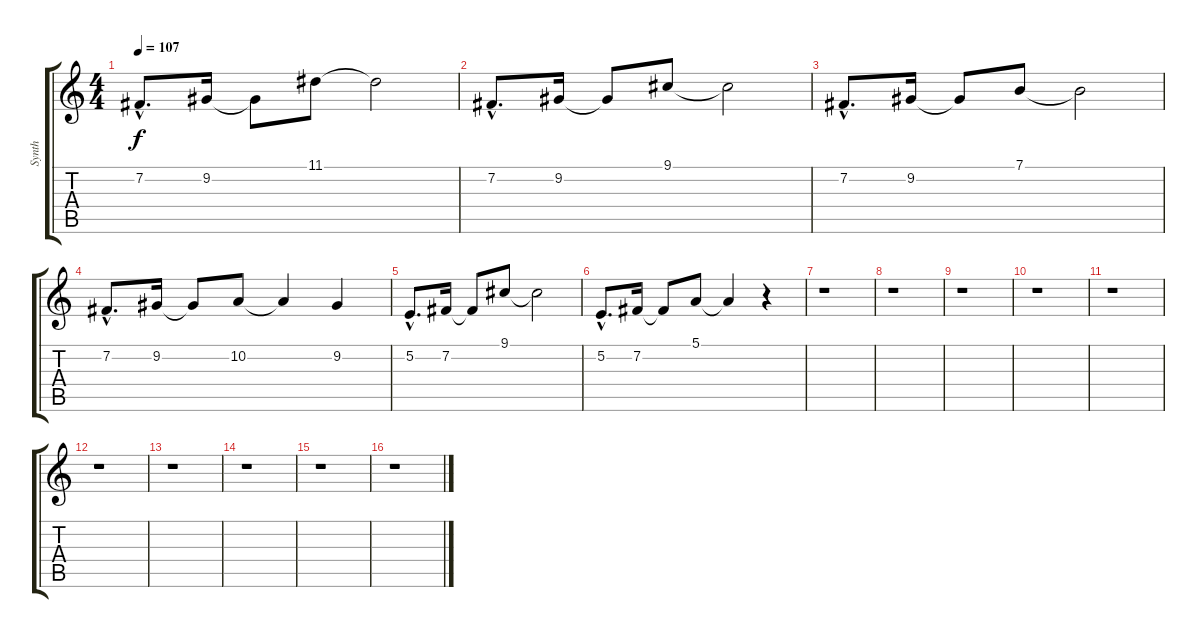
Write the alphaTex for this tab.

\track ("Synth" "Synth") {instrument synthstrings1}
\staff {score tabs}
\tuning (E4 B3 G3 D3 Gb2 B1) {hide}
\ts (4 4)
\tempo 107
\clef g2
\ks c
7.2{hac}.8{d dy f} 9.2.16 9.2{t}.8 11.1.8 11.1{t}.2 |
7.2{hac}.8{d} 9.2.16 9.2{t}.8 9.1.8 9.1{t}.2 |
7.2{hac}.8{d} 9.2.16 9.2{t}.8 7.1.8 7.1{t}.2 |
7.2{hac}.8{d} 9.2.16 9.2{t}.8 10.2.8 10.2{t}.4 9.2.4 |
5.2{hac}.8{d} 7.2.16 7.2{t}.8 9.1.8 9.1{t}.2 |
5.2{hac}.8{d} 7.2.16 7.2{t}.8 5.1.8 5.1{t}.4 r.4 |
r.1 |
r.1 |
r.1 |
r.1 |
r.1 |
r.1 |
r.1 |
r.1 |
r.1 |
r.1
